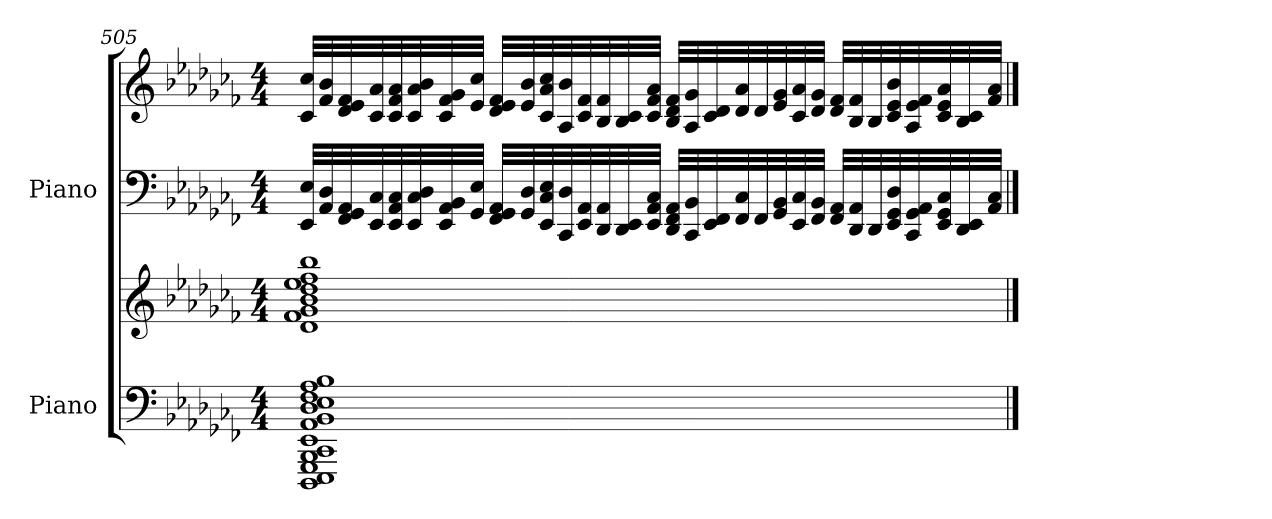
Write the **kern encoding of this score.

**kern	**kern	**kern	**kern
*part2	*part2	*part1	*part1
*staff4	*staff3	*staff2	*staff1
*I"Piano	*	*I"Piano	*
*I'Pno.	*	*I'Pno.	*
!!LO:LB:g=z
*clefF4	*clefG2	*clefF4	*clefG2
*ITrd14c24	*ITrd14c24	*ITrd-21c-36	*ITrd-21c-36
*k[b-e-a-d-g-c-f-]	*k[b-e-a-d-g-c-f-]	*k[b-e-a-d-g-c-f-]	*k[b-e-a-d-g-c-f-]
*M4/4	*M4/4	*M4/4	*M4/4
=505	=505	=505	=505
1DDDDD- 1EEEEE- 1GGGGG- 1BBBBB- 1CCCC- 1EEEE- 1AAAA- 1BBBB- 1DDD- 1EEE- 1FFF- 1AAA- 1BBB-	1DD- 1FF- 1GG- 1BB- 1D- 1E- 1F- 1B-	32ee-/ 32eee-/LLL	32cccc-/ 32ccccc-/LLL
.	.	32aa-/ 32ddd-/	32ffff-/ 32bbbb-/
.	.	32ff-/ 32gg-/ 32aa-/	32dddd-/ 32eeee-/ 32ffff-/
.	.	32ee-/ 32ccc-/	32cccc-/ 32aaaa-/
.	.	32ee-/ 32aa-/ 32ccc-/	32cccc-/ 32ffff-/ 32aaaa-/
.	.	32ee-/ 32ccc-/ 32ddd-/	32cccc-/ 32aaaa-/ 32bbbb-/
.	.	32ee-/ 32aa-/ 32bb-/	32cccc-/ 32ffff-/ 32gggg-/
.	.	32gg-/ 32eee-/JJJ	32eeee-/ 32ccccc-/JJJ
.	.	32ff-/ 32gg-/ 32aa-/LLL	32dddd-/ 32eeee-/ 32ffff-/LLL
.	.	32gg-/ 32ddd-/	32eeee-/ 32bbbb-/
.	.	32ee-/ 32ccc-/ 32eee-/	32cccc-/ 32aaaa-/ 32ccccc-/
.	.	32cc-/ 32ddd-/	32aaa-/ 32bbbb-/
.	.	32ee-/ 32aa-/	32cccc-/ 32ffff-/
.	.	32dd-/ 32aa-/	32bbb-/ 32ffff-/
.	.	32dd-/ 32ee-/	32bbb-/ 32cccc-/
.	.	32ee-/ 32aa-/ 32ccc-/JJJ	32cccc-/ 32ffff-/ 32aaaa-/JJJ
.	.	32dd-/ 32ff-/ 32aa-/LLL	32bbb-/ 32dddd-/ 32ffff-/LLL
.	.	32cc-/ 32bb-/	32aaa-/ 32gggg-/
.	.	32ee-/ 32ff-/	32cccc-/ 32dddd-/
.	.	32ff-/ 32ccc-/	32dddd-/ 32aaaa-/
.	.	32ff-/	32dddd-/
.	.	32gg-/ 32bb-/	32eeee-/ 32gggg-/
.	.	32ee-/ 32ccc-/	32cccc-/ 32aaaa-/
.	.	32ff-/ 32bb-/JJJ	32dddd-/ 32gggg-/JJJ
.	.	32ff-/ 32aa-/LLL	32dddd-/ 32ffff-/LLL
.	.	32dd-/ 32aa-/	32bbb-/ 32ffff-/
.	.	32dd-/	32bbb-/
.	.	32ee-/ 32gg-/ 32ddd-/	32cccc-/ 32eeee-/ 32bbbb-/
.	.	32cc-/ 32gg-/ 32aa-/	32aaa-/ 32eeee-/ 32ffff-/
.	.	32ee-/ 32gg-/ 32ccc-/	32cccc-/ 32eeee-/ 32aaaa-/
.	.	32dd-/ 32ee-/	32bbb-/ 32cccc-/
.	.	32aa-/ 32ccc-/JJJ	32ffff-/ 32aaaa-/JJJ
==	==	==	==
*-	*-	*-	*-
